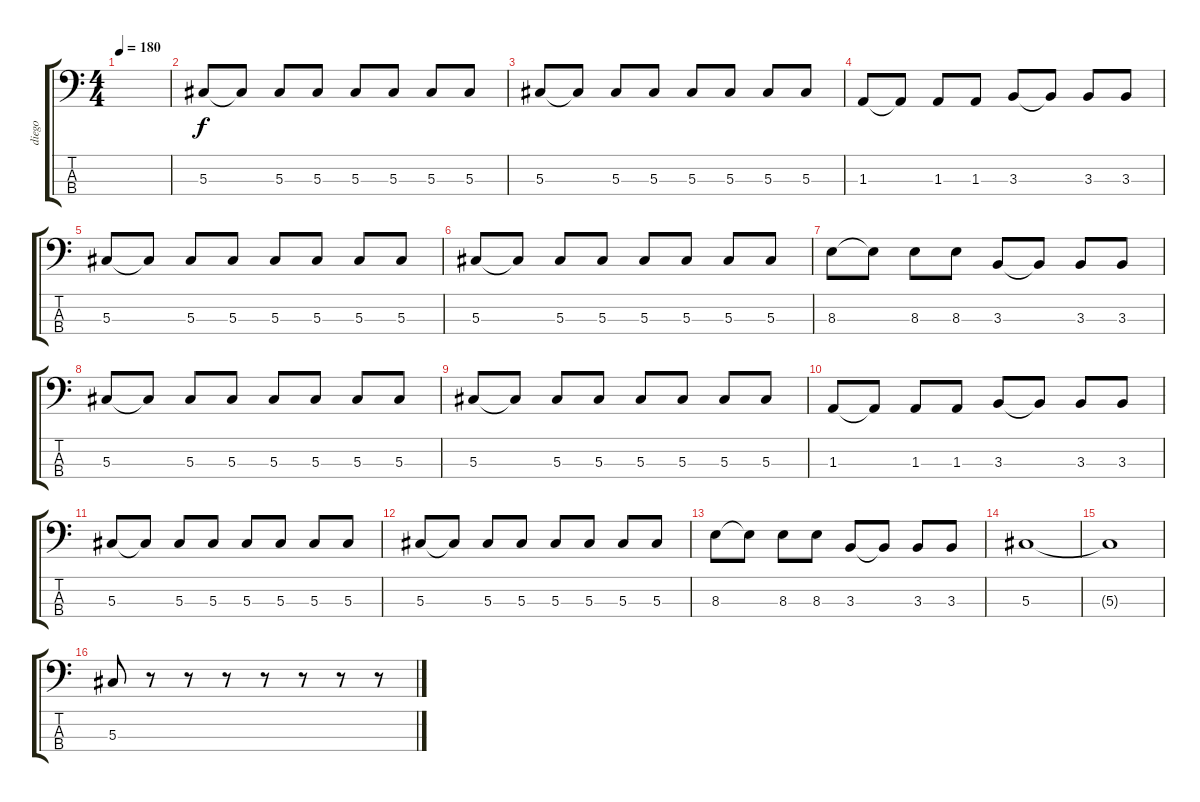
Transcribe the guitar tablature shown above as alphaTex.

\track ("diego" "diego") {instrument electricbassfinger}
\staff {score tabs}
\tuning (Gb2 Db2 Ab1 Eb1) {hide}
\ts (4 4)
\tempo 180
\clef f4
\ks c
|
5.3.8 5.3{t}.8 5.3.8 5.3.8 5.3.8 5.3.8 5.3.8 5.3.8 |
5.3.8 5.3{t}.8 5.3.8 5.3.8 5.3.8 5.3.8 5.3.8 5.3.8 |
1.3.8 1.3{t}.8 1.3.8 1.3.8 3.3.8 3.3{t}.8 3.3.8 3.3.8 |
5.3.8 5.3{t}.8 5.3.8 5.3.8 5.3.8 5.3.8 5.3.8 5.3.8 |
5.3.8 5.3{t}.8 5.3.8 5.3.8 5.3.8 5.3.8 5.3.8 5.3.8 |
8.3.8 8.3{t}.8 8.3.8 8.3.8 3.3.8 3.3{t}.8 3.3.8 3.3.8 |
5.3.8 5.3{t}.8 5.3.8 5.3.8 5.3.8 5.3.8 5.3.8 5.3.8 |
5.3.8 5.3{t}.8 5.3.8 5.3.8 5.3.8 5.3.8 5.3.8 5.3.8 |
1.3.8 1.3{t}.8 1.3.8 1.3.8 3.3.8 3.3{t}.8 3.3.8 3.3.8 |
5.3.8 5.3{t}.8 5.3.8 5.3.8 5.3.8 5.3.8 5.3.8 5.3.8 |
5.3.8 5.3{t}.8 5.3.8 5.3.8 5.3.8 5.3.8 5.3.8 5.3.8 |
8.3.8 8.3{t}.8 8.3.8 8.3.8 3.3.8 3.3{t}.8 3.3.8 3.3.8 |
5.3.1 |
5.3{t}.1 |
5.3.8 r.8 r.8 r.8 r.8 r.8 r.8 r.8
